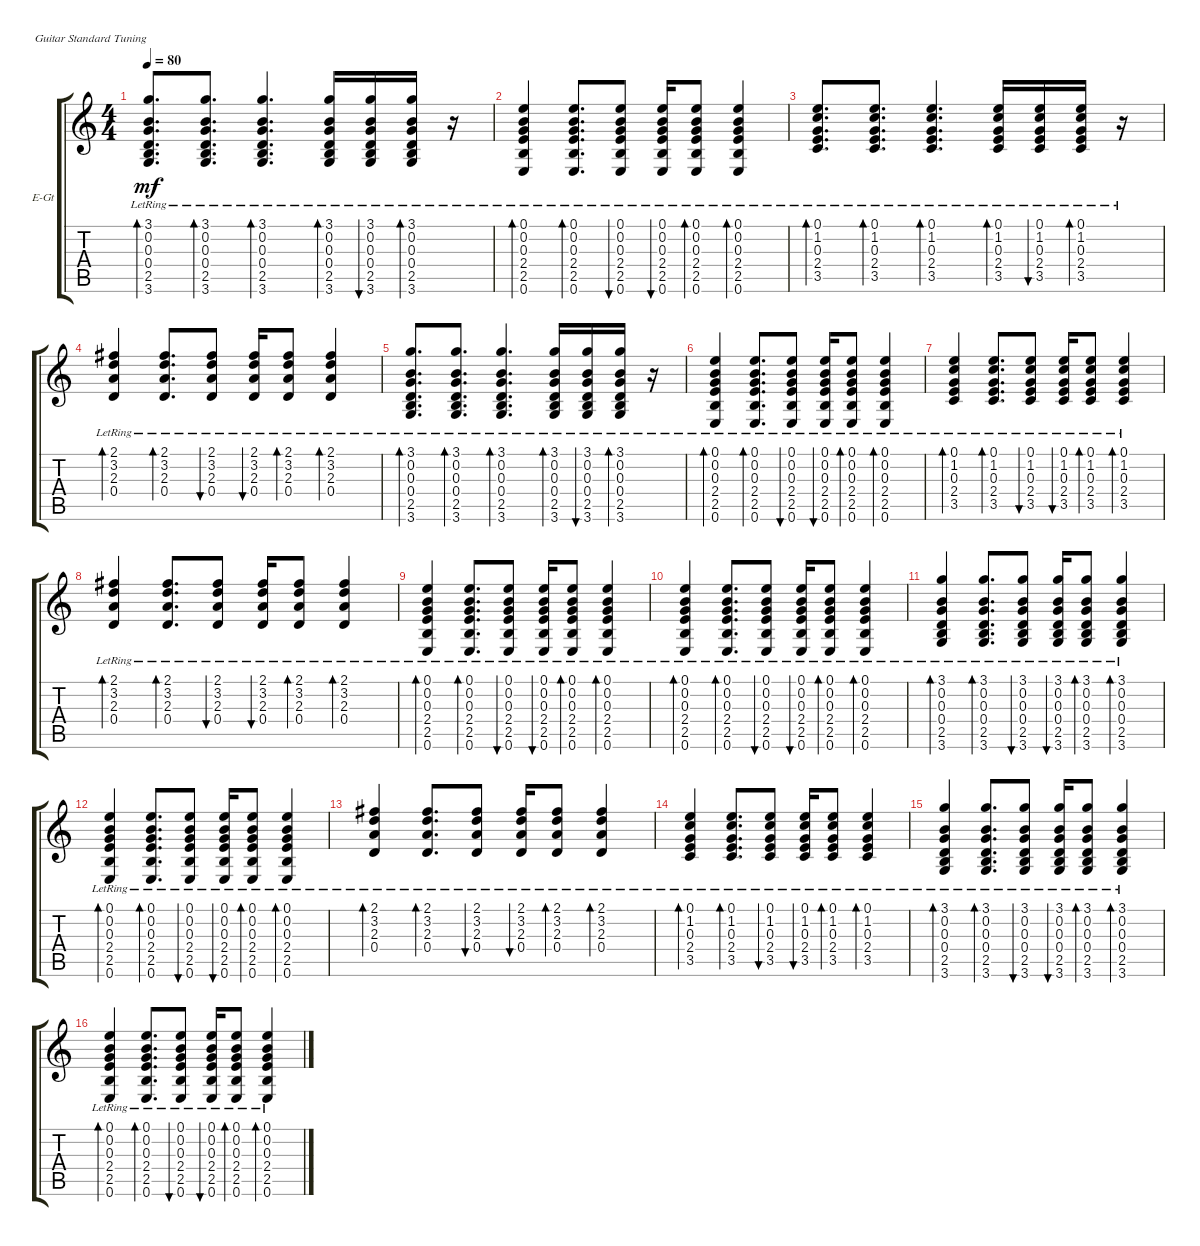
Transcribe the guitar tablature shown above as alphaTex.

\defaultSystemsLayout 4
\bracketExtendMode groupsimilarinstruments
\firstSystemTrackNameOrientation horizontal
\otherSystemsTrackNameOrientation horizontal
\track ("Electric Guitar" "E-Gt") {instrument electricguitarclean}
\staff {score tabs}
\tuning (E4 B3 G3 D3 A2 E2)
\ts (4 4)
\tempo 80
\clef g2
\ks c
(3.1 0.2 0.3{lr} 0.4 2.5 3.6).8{d bd 35 dy mf} (3.1 0.2 0.3{lr} 0.4 2.5 3.6).8{d bd 35} (3.1 0.2 0.3{lr} 0.4 2.5 3.6).4{d bd 35} (3.1 0.2 0.3{lr} 0.4 2.5 3.6).16{bd 35} (3.1 0.2 0.3{lr} 0.4 2.5 3.6).16{bu 34} (3.1 0.2 0.3{lr} 0.4 2.5 3.6).16{bd 35} r.16 |
(0.1 0.2 0.3 2.4{lr} 2.5 0.6).4{bd 36} (0.1 0.2 0.3 2.4{lr} 2.5 0.6).8{d bd 36} (0.1 0.2 0.3 2.4{lr} 2.5 0.6).8{bu 36} (0.1 0.2 0.3 2.4{lr} 2.5 0.6).16{bu 36} (0.1 0.2 0.3 2.4{lr} 2.5 0.6).8{bd 36} (0.1 0.2 0.3 2.4{lr} 2.5 0.6).4{bd 36} |
(0.1 1.2 0.3{lr} 2.4 3.5).8{d bd 35} (0.1 1.2 0.3{lr} 2.4 3.5).8{d bd 35} (0.1 1.2 0.3{lr} 2.4 3.5).4{d bd 35} (0.1 1.2 0.3{lr} 2.4 3.5).16{bd 35} (0.1 1.2 0.3{lr} 2.4 3.5).16{bu 34} (0.1 1.2 0.3{lr} 2.4 3.5).16{bd 35} r.16 |
(2.1 3.2 2.3{lr} 0.4).4{bd 36} (2.1 3.2 2.3{lr} 0.4).8{d bd 36} (2.1 3.2 2.3{lr} 0.4).8{bu 36} (2.1 3.2 2.3{lr} 0.4).16{bu 36} (2.1 3.2 2.3{lr} 0.4).8{bd 36} (2.1 3.2 2.3{lr} 0.4).4{bd 36} |
(3.1 0.2 0.3{lr} 0.4 2.5 3.6).8{d bd 35} (3.1 0.2 0.3{lr} 0.4 2.5 3.6).8{d bd 35} (3.1 0.2 0.3{lr} 0.4 2.5 3.6).4{d bd 35} (3.1 0.2 0.3{lr} 0.4 2.5 3.6).16{bd 35} (3.1 0.2 0.3{lr} 0.4 2.5 3.6).16{bu 34} (3.1 0.2 0.3{lr} 0.4 2.5 3.6).16{bd 35} r.16 |
(0.1 0.2 0.3 2.4{lr} 2.5 0.6).4{bd 36} (0.1 0.2 0.3 2.4{lr} 2.5 0.6).8{d bd 36} (0.1 0.2 0.3 2.4{lr} 2.5 0.6).8{bu 36} (0.1 0.2 0.3 2.4{lr} 2.5 0.6).16{bu 36} (0.1 0.2 0.3 2.4{lr} 2.5 0.6).8{bd 36} (0.1 0.2 0.3 2.4{lr} 2.5 0.6).4{bd 36} |
(0.1{lr} 1.2 0.3 2.4 3.5).4{bd 36} (0.1{lr} 1.2 0.3 2.4 3.5).8{d bd 36} (0.1{lr} 1.2 0.3 2.4 3.5).8{bu 36} (0.1{lr} 1.2 0.3 2.4 3.5).16{bu 36} (0.1{lr} 1.2 0.3 2.4 3.5).8{bd 36} (0.1{lr} 1.2 0.3 2.4 3.5).4{bd 36} |
(2.1 3.2 2.3{lr} 0.4).4{bd 36} (2.1 3.2 2.3{lr} 0.4).8{d bd 36} (2.1 3.2 2.3{lr} 0.4).8{bu 36} (2.1 3.2 2.3{lr} 0.4).16{bu 36} (2.1 3.2 2.3{lr} 0.4).8{bd 36} (2.1 3.2 2.3{lr} 0.4).4{bd 36} |
(0.1 0.2 0.3 2.4{lr} 2.5 0.6).4{bd 36} (0.1 0.2 0.3 2.4{lr} 2.5 0.6).8{d bd 36} (0.1 0.2 0.3 2.4{lr} 2.5 0.6).8{bu 36} (0.1 0.2 0.3 2.4{lr} 2.5 0.6).16{bu 36} (0.1 0.2 0.3 2.4{lr} 2.5 0.6).8{bd 36} (0.1 0.2 0.3 2.4{lr} 2.5 0.6).4{bd 36} |
(0.1 0.2 0.3 2.4{lr} 2.5 0.6).4{bd 36} (0.1 0.2 0.3 2.4{lr} 2.5 0.6).8{d bd 36} (0.1 0.2 0.3 2.4{lr} 2.5 0.6).8{bu 36} (0.1 0.2 0.3 2.4{lr} 2.5 0.6).16{bu 36} (0.1 0.2 0.3 2.4{lr} 2.5 0.6).8{bd 36} (0.1 0.2 0.3 2.4{lr} 2.5 0.6).4{bd 36} |
(3.1 0.2 0.3 0.4{lr} 2.5 3.6).4{bd 36} (3.1 0.2 0.3 0.4{lr} 2.5 3.6).8{d bd 36} (3.1 0.2 0.3 0.4{lr} 2.5 3.6).8{bu 36} (3.1 0.2 0.3 0.4{lr} 2.5 3.6).16{bu 36} (3.1 0.2 0.3 0.4{lr} 2.5 3.6).8{bd 36} (3.1 0.2 0.3 0.4{lr} 2.5 3.6).4{bd 36} |
(0.1 0.2 0.3 2.4{lr} 2.5 0.6).4{bd 36} (0.1 0.2 0.3 2.4{lr} 2.5 0.6).8{d bd 36} (0.1 0.2 0.3 2.4{lr} 2.5 0.6).8{bu 36} (0.1 0.2 0.3 2.4{lr} 2.5 0.6).16{bu 36} (0.1 0.2 0.3 2.4{lr} 2.5 0.6).8{bd 36} (0.1 0.2 0.3 2.4{lr} 2.5 0.6).4{bd 36} |
(2.1 3.2 2.3{lr} 0.4).4{bd 36} (2.1 3.2 2.3{lr} 0.4).8{d bd 36} (2.1 3.2 2.3{lr} 0.4).8{bu 36} (2.1 3.2 2.3{lr} 0.4).16{bu 36} (2.1 3.2 2.3{lr} 0.4).8{bd 36} (2.1 3.2 2.3{lr} 0.4).4{bd 36} |
(0.1{lr} 1.2 0.3 2.4 3.5).4{bd 36} (0.1{lr} 1.2 0.3 2.4 3.5).8{d bd 36} (0.1{lr} 1.2 0.3 2.4 3.5).8{bu 36} (0.1{lr} 1.2 0.3 2.4 3.5).16{bu 36} (0.1{lr} 1.2 0.3 2.4 3.5).8{bd 36} (0.1{lr} 1.2 0.3 2.4 3.5).4{bd 36} |
(3.1 0.2 0.3 0.4{lr} 2.5 3.6).4{bd 36} (3.1 0.2 0.3 0.4{lr} 2.5 3.6).8{d bd 36} (3.1 0.2 0.3 0.4{lr} 2.5 3.6).8{bu 36} (3.1 0.2 0.3 0.4{lr} 2.5 3.6).16{bu 36} (3.1 0.2 0.3 0.4{lr} 2.5 3.6).8{bd 36} (3.1 0.2 0.3 0.4{lr} 2.5 3.6).4{bd 36} |
(0.1 0.2 0.3 2.4{lr} 2.5 0.6).4{bd 36} (0.1 0.2 0.3 2.4{lr} 2.5 0.6).8{d bd 36} (0.1 0.2 0.3 2.4{lr} 2.5 0.6).8{bu 36} (0.1 0.2 0.3 2.4{lr} 2.5 0.6).16{bu 36} (0.1 0.2 0.3 2.4{lr} 2.5 0.6).8{bd 36} (0.1 0.2 0.3 2.4{lr} 2.5 0.6).4{bd 36}
